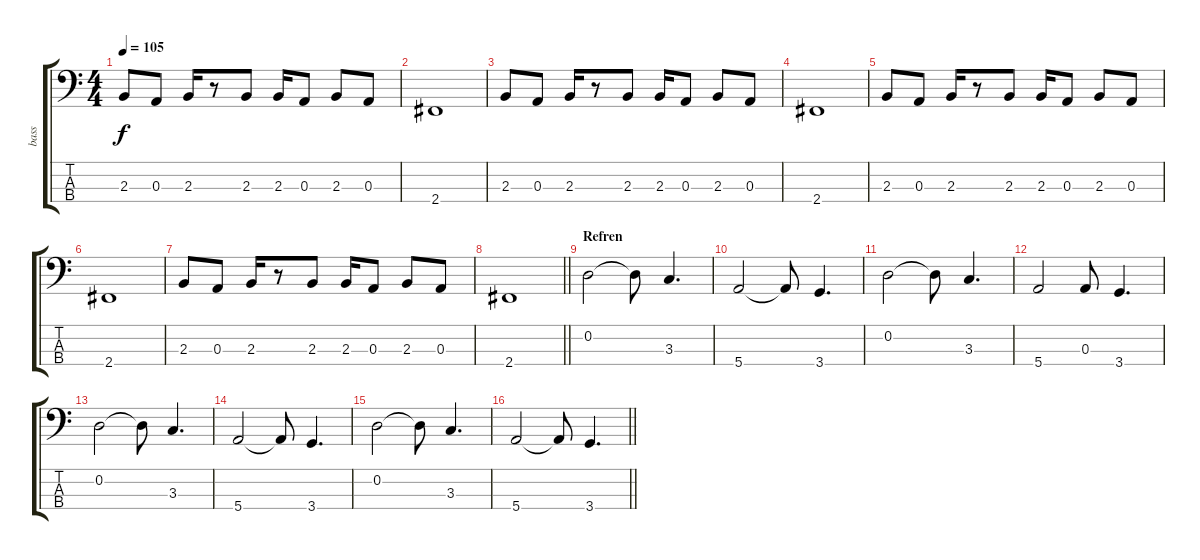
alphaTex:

\track ("bass" "bass") {instrument electricbassfinger}
\staff {score tabs}
\tuning (G2 D2 A1 E1) {hide}
\ts (4 4)
\tempo 105
\clef f4
\ks c
2.3.8{dy f} 0.3.8 2.3.16 r.8 2.3.8 2.3.16 0.3.8 2.3.8 0.3.8 |
2.4.1 |
2.3.8 0.3.8 2.3.16 r.8 2.3.8 2.3.16 0.3.8 2.3.8 0.3.8 |
2.4.1 |
2.3.8 0.3.8 2.3.16 r.8 2.3.8 2.3.16 0.3.8 2.3.8 0.3.8 |
2.4.1 |
2.3.8 0.3.8 2.3.16 r.8 2.3.8 2.3.16 0.3.8 2.3.8 0.3.8 |
\barLineRight lightlight
2.4.1 |
\section ("" "Refren")
0.2.2 0.2{t}.8 3.3.4{d} |
5.4.2 5.4{t}.8 3.4.4{d} |
0.2.2 0.2{t}.8 3.3.4{d} |
5.4.2 0.3.8 3.4.4{d} |
0.2.2 0.2{t}.8 3.3.4{d} |
5.4.2 5.4{t}.8 3.4.4{d} |
0.2.2 0.2{t}.8 3.3.4{d} |
\barLineRight lightlight
5.4.2 5.4{t}.8 3.4.4{d}
